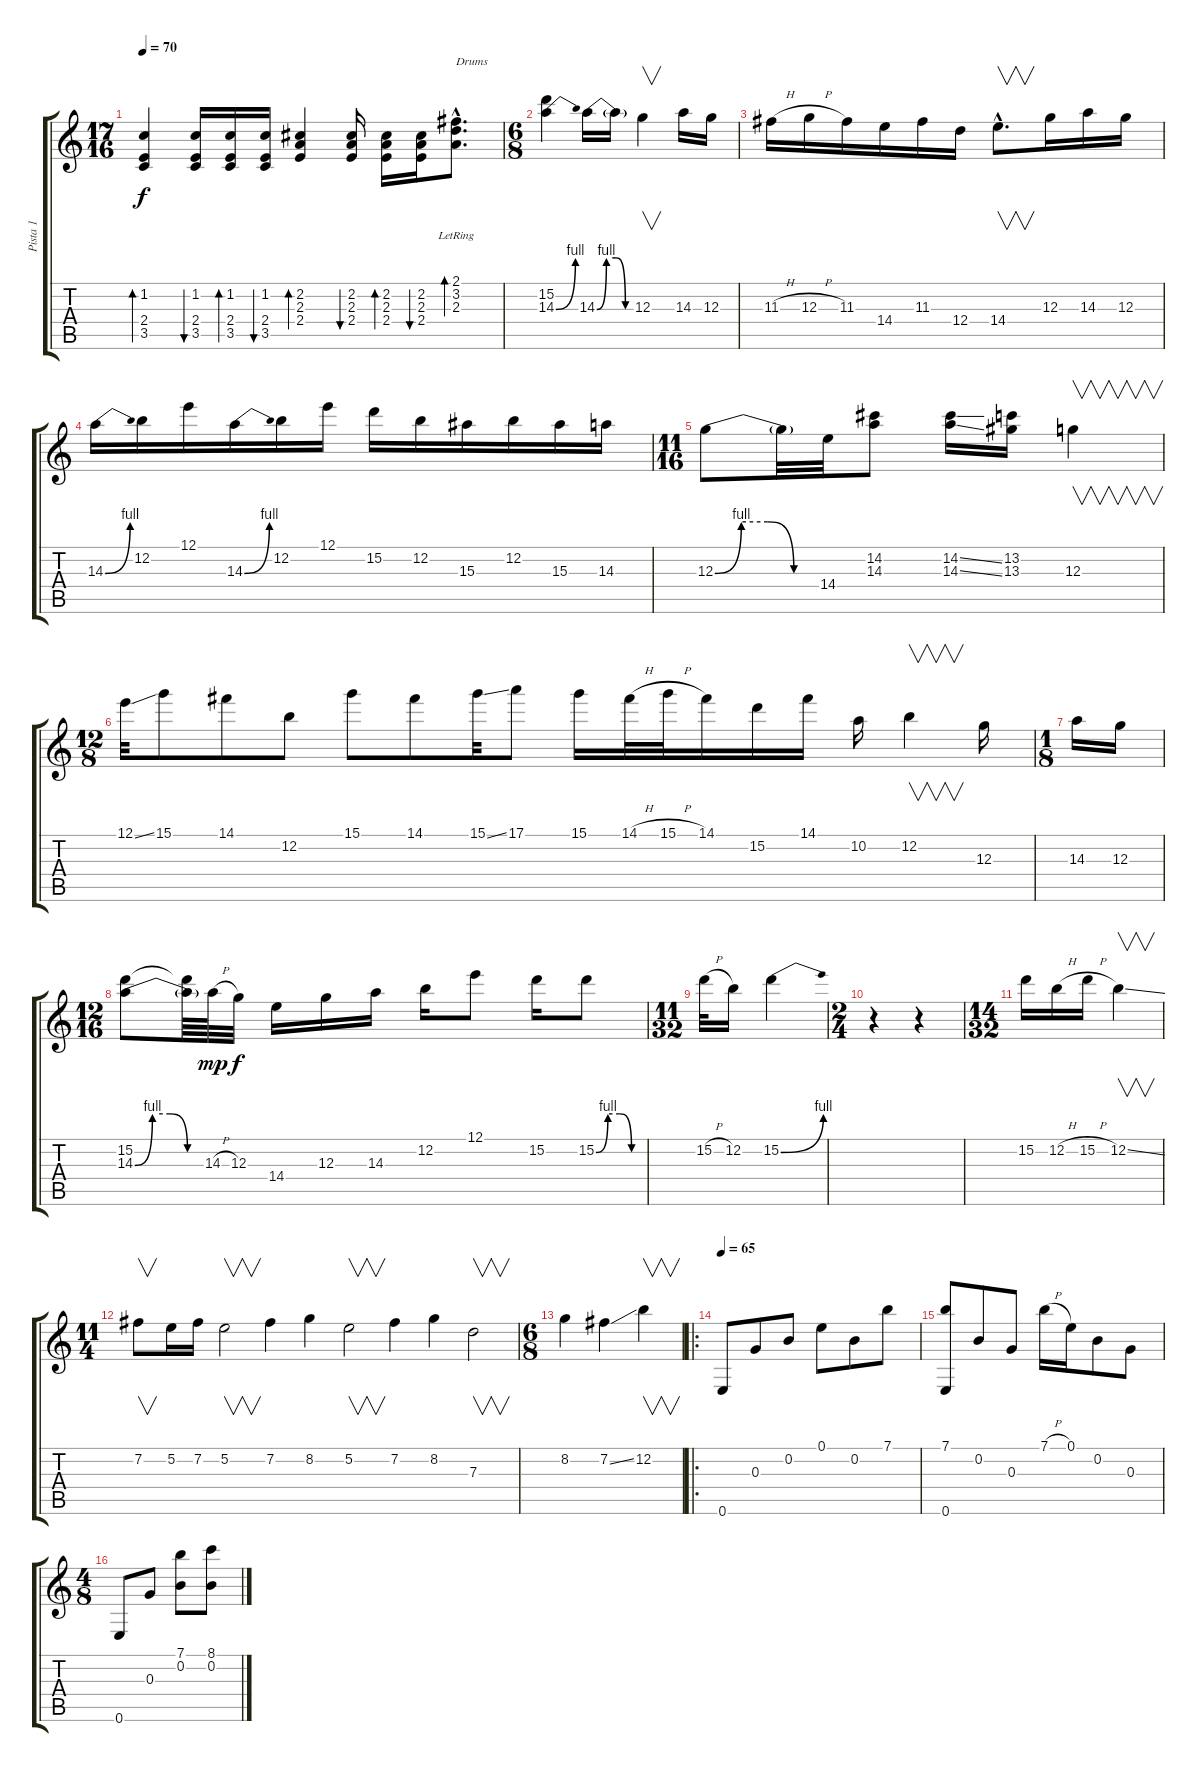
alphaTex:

\track ("Pista 1" "Pista 1") {instrument acousticguitarsteel}
\staff {score tabs}
\tuning (E4 B3 G3 D3 A2 E2) {hide}
\ts (17 16)
\tempo 70
\clef g2
\ks c
(1.2 2.4 3.5).4{bd 60 dy f} (1.2 2.4 3.5).16{bu 60} (1.2 2.4 3.5).16{bd 60} (1.2 2.4 3.5).16{bu 60} (2.2 2.3 2.4).4{bd 60} (2.2 2.3 2.4).16{bu 60} (2.2 2.3 2.4).16{bd 60} (2.2 2.3 2.4).16{bu 60} (2.1{hac} 3.2{hac} 2.3{hac lr}).8{d bd 60 txt "Drums"} |
\ts (6 8)
(15.2 14.3{be (bend 0 0 60 4)}).4 14.3{be (custom 0 0 15 4 30 4 45 0 60 0)}.16 14.3{t}.16 12.3.4{v} 14.3.16 12.3.16 |
11.3{h}.16 12.3{h}.16 11.3.16 14.4.16 11.3.16 12.4.16 14.4{hac}.8{v d} 12.3.16 14.3.16 12.3.16 |
14.3{be (bend 0 0 60 4)}.16 12.2.16 12.1.16 14.3{be (bend 0 0 60 4)}.16 12.2.16 12.1.16 15.2.16 12.2.16 15.3.16 12.2.16 15.3.16 14.3.16 |
\ts (11 16)
12.3{be (custom 0 0 15 4 30 4 45 0 60 0)}.8 12.3{t}.32 14.4.32 (14.2 14.3).8 (14.2{ss} 14.3{ss}).16 (13.2 13.3).16 12.3.4{v} |
\ts (12 8)
12.1{ss}.32 15.1.8 14.1.8 12.2.8 15.1.8 14.1.8 15.1{ss}.32 17.1.8 15.1.16 14.1{h}.32 15.1{h}.32 14.1.16 15.2.16 14.1.16 10.2.16 12.2.4{v} 12.3.16 |
\ts (1 8)
14.3.16 12.3.16 |
\ts (12 16)
(15.2 14.3{be (custom 0 0 15 4 30 4 45 0 60 0)}).8 (15.2{t} 14.3{t}).64 14.3{h}.64{dy mp} 12.3.32{dy f} 14.4.16 12.3.16 14.3.16 12.2.16 12.1.8 15.2.16 15.2{be (custom 0 0 15 4 30 4 45 0 60 0)}.8 |
\ts (11 32)
15.2{h}.32 12.2.16 15.2{be (bend 0 0 60 4)}.4 |
\ts (2 4)
r.4 r.4 |
\ts (14 32)
15.2.16 12.2{h}.16 15.2{h}.16 12.2{ss}.4{v} |
\ts (11 4)
7.2.8{v} 5.2.16 7.2.16 5.2.2{v} 7.2.4 8.2.4 5.2.2{v} 7.2.4 8.2.4 7.3.2{v} |
\ts (6 8)
8.2.4 7.2{ss}.4 12.2.4{v} |
\ro
\tempo 65
0.6.8{volume 8} 0.3.8 0.2.8 0.1.8 0.2.8 7.1.8 |
(7.1 0.6).8 0.2.8 0.3.8 7.1{h}.16 0.1.16 0.2.8 0.3.8 |
\ts (4 8)
0.6.8 0.3.8 (7.1 0.2).8 (8.1 0.2).8
